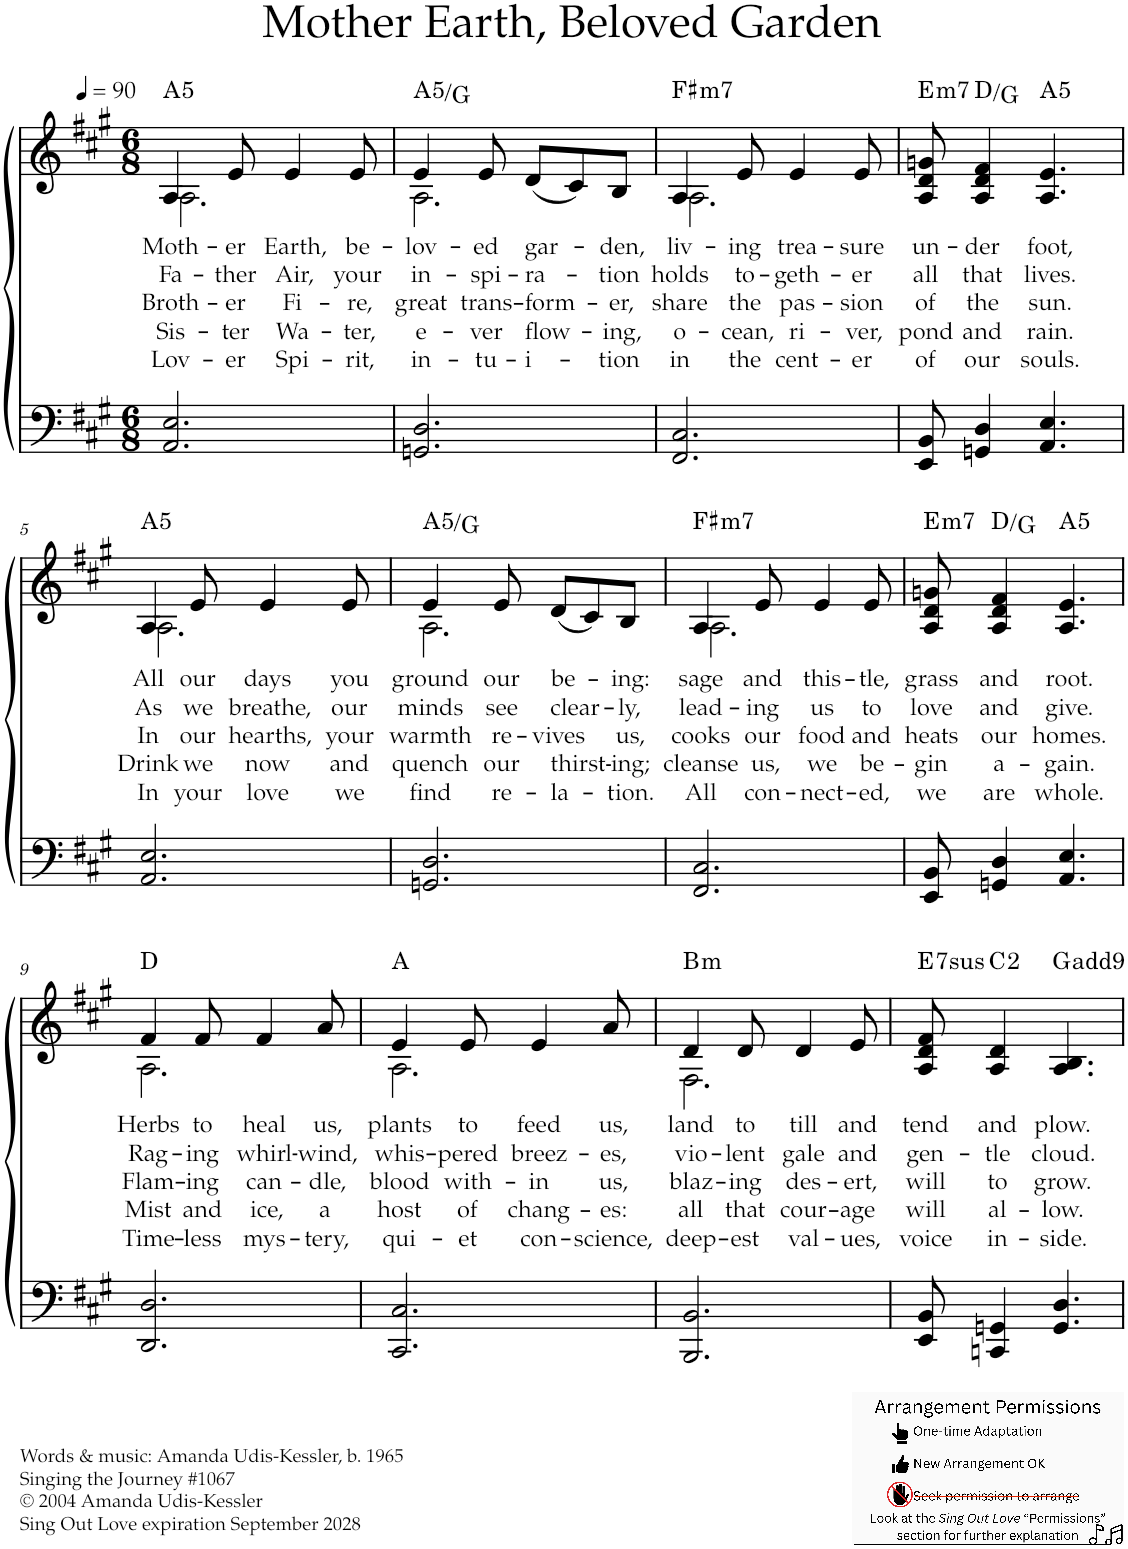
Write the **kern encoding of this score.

**kern	**kern	**text	**text	**text	**text	**text	**harte
*part1	*part1	*part1	*part1	*part1	*part1	*part1	*part1
*staff2	*staff1	*staff1	*staff1	*staff1	*staff1	*staff1	*
*I"Piano	*	*	*	*	*	*	*
*I'Pno.	*	*	*	*	*	*	*
*clefF4	*clefG2	*	*	*	*	*	*
*k[f#c#g#]	*k[f#c#g#]	*	*	*	*	*	*
*M6/8	*M6/8	*	*	*	*	*	*
*MM90	*MM90	*	*	*	*	*	*
=1	=1	=1	=1	=1	=1	=1	=1
!	!	!LO:LY:b	!LO:LY:b	!LO:LY:b	!LO:LY:b	!LO:LY:b	!LO:H:kt=5
*	*^	*	*	*	*	*	*
2.AA/ 2.E/	4A/	2.A\	Moth-	Fa-	Broth-	Sis-	Lov-	A:(1,5)
!	!	!	!LO:LY:b	!LO:LY:b	!LO:LY:b	!LO:LY:b	!LO:LY:b	!
.	8e/	.	-er	-ther	-er	-ter	-er	.
!	!	!	!LO:LY:b	!LO:LY:b	!LO:LY:b	!LO:LY:b	!LO:LY:b	!
.	4e/	.	Earth,	Air,	Fi-	Wa-	Spi-	.
!	!	!	!LO:LY:b	!LO:LY:b	!LO:LY:b	!LO:LY:b	!LO:LY:b	!
.	8e/	.	be-	your	-re,	-ter,	-rit,	.
=2	=2	=2	=2	=2	=2	=2	=2	=2
!	!	!	!LO:LY:b	!LO:LY:b	!LO:LY:b	!LO:LY:b	!LO:LY:b	!LO:H:kt=5
2.GGn/ 2.D/	4e/	2.A\	-lov-	in-	great	e-	in-	A:(1,5)/b7
!	!	!	!LO:LY:b	!LO:LY:b	!LO:LY:b	!LO:LY:b	!LO:LY:b	!
.	8e/	.	-ed	-spi-	trans-	-ver	-tu-	.
!	!	!	!LO:LY:b	!LO:LY:b	!LO:LY:b	!LO:LY:b	!LO:LY:b	!
.	(<8d/L	.	gar-	-ra-	-form-	flow-	-i-	.
.	8c#/)	.	.	.	.	.	.	.
!	!	!	!LO:LY:b	!LO:LY:b	!LO:LY:b	!LO:LY:b	!LO:LY:b	!
.	8B/J	.	-den,	-tion	-er,	-ing,	-tion	.
=3	=3	=3	=3	=3	=3	=3	=3	=3
!	!	!	!LO:LY:b	!LO:LY:b	!LO:LY:b	!LO:LY:b	!LO:LY:b	!LO:H:kt=m7
2.FF#/ 2.C#/	4A/	2.A\	liv-	holds	share	o-	in	F#:min7
!	!	!	!LO:LY:b	!LO:LY:b	!LO:LY:b	!LO:LY:b	!LO:LY:b	!
.	8e/	.	-ing	to-	the	-cean,	the	.
!	!	!	!LO:LY:b	!LO:LY:b	!LO:LY:b	!LO:LY:b	!LO:LY:b	!
.	4e/	.	trea-	-geth-	pas-	ri-	cent-	.
!	!	!	!LO:LY:b	!LO:LY:b	!LO:LY:b	!LO:LY:b	!LO:LY:b	!
.	8e/	.	-sure	-er	-sion	-ver,	-er	.
*	*v	*v	*	*	*	*	*	*
=4	=4	=4	=4	=4	=4	=4	=4
!	!	!LO:LY:b	!LO:LY:b	!LO:LY:b	!LO:LY:b	!LO:LY:b	!LO:H:kt=m7
8EE/ 8BB/	8A/ 8d/ 8gn/	un-	all	of	pond	of	E:min7
!	!	!LO:LY:b	!LO:LY:b	!LO:LY:b	!LO:LY:b	!LO:LY:b	!
4GGn/ 4D/	4A/ 4d/ 4f#/	-der	that	the	and	our	D:maj/4
!	!	!LO:LY:b	!LO:LY:b	!LO:LY:b	!LO:LY:b	!LO:LY:b	!LO:H:kt=5
4.AA/ 4.E/	4.A/ 4.e/	foot,	lives.	sun.	rain.	souls.	A:(1,5)
!!LO:LB:g=z
=5	=5	=5	=5	=5	=5	=5	=5
!	!	!LO:LY:b	!LO:LY:b	!LO:LY:b	!LO:LY:b	!LO:LY:b	!LO:H:kt=5
*	*^	*	*	*	*	*	*
2.AA/ 2.E/	4A/	2.A\	All	As	In	Drink	In	A:(1,5)
!	!	!	!LO:LY:b	!LO:LY:b	!LO:LY:b	!LO:LY:b	!LO:LY:b	!
.	8e/	.	our	we	our	we	your	.
!	!	!	!LO:LY:b	!LO:LY:b	!LO:LY:b	!LO:LY:b	!LO:LY:b	!
.	4e/	.	days	breathe,	hearths,	now	love	.
!	!	!	!LO:LY:b	!LO:LY:b	!LO:LY:b	!LO:LY:b	!LO:LY:b	!
.	8e/	.	you	our	your	and	we	.
=6	=6	=6	=6	=6	=6	=6	=6	=6
!	!	!	!LO:LY:b	!LO:LY:b	!LO:LY:b	!LO:LY:b	!LO:LY:b	!LO:H:kt=5
2.GGn/ 2.D/	4e/	2.A\	ground	minds	warmth	quench	find	A:(1,5)/b7
!	!	!	!LO:LY:b	!LO:LY:b	!LO:LY:b	!LO:LY:b	!LO:LY:b	!
.	8e/	.	our	see	re-	our	re-	.
!	!	!	!LO:LY:b	!LO:LY:b	!LO:LY:b	!LO:LY:b	!LO:LY:b	!
.	(<8d/L	.	be-	clear-	-vives	thirst-	-la-	.
.	8c#/)	.	.	.	.	.	.	.
!	!	!	!LO:LY:b	!LO:LY:b	!LO:LY:b	!LO:LY:b	!LO:LY:b	!
.	8B/J	.	-ing:	-ly,	us,	-ing;	-tion.	.
=7	=7	=7	=7	=7	=7	=7	=7	=7
!	!	!	!LO:LY:b	!LO:LY:b	!LO:LY:b	!LO:LY:b	!LO:LY:b	!LO:H:kt=m7
2.FF#/ 2.C#/	4A/	2.A\	sage	lead-	cooks	cleanse	All	F#:min7
!	!	!	!LO:LY:b	!LO:LY:b	!LO:LY:b	!LO:LY:b	!LO:LY:b	!
.	8e/	.	and	-ing	our	us,	con-	.
!	!	!	!LO:LY:b	!LO:LY:b	!LO:LY:b	!LO:LY:b	!LO:LY:b	!
.	4e/	.	this-	us	food	we	-nect-	.
!	!	!	!LO:LY:b	!LO:LY:b	!LO:LY:b	!LO:LY:b	!LO:LY:b	!
.	8e/	.	-tle,	to	and	be-	-ed,	.
*	*v	*v	*	*	*	*	*	*
=8	=8	=8	=8	=8	=8	=8	=8
!	!	!LO:LY:b	!LO:LY:b	!LO:LY:b	!LO:LY:b	!LO:LY:b	!LO:H:kt=m7
8EE/ 8BB/	8A/ 8d/ 8gn/	grass	love	heats	-gin	we	E:min7
!	!	!LO:LY:b	!LO:LY:b	!LO:LY:b	!LO:LY:b	!LO:LY:b	!
4GGn/ 4D/	4A/ 4d/ 4f#/	and	and	our	a-	are	D:maj/4
!	!	!LO:LY:b	!LO:LY:b	!LO:LY:b	!LO:LY:b	!LO:LY:b	!LO:H:kt=5
4.AA/ 4.E/	4.A/ 4.e/	root.	give.	homes.	-gain.	whole.	A:(1,5)
!!LO:LB:g=z
=9	=9	=9	=9	=9	=9	=9	=9
!	!	!LO:LY:b	!LO:LY:b	!LO:LY:b	!LO:LY:b	!LO:LY:b	!
*	*^	*	*	*	*	*	*
2.DD/ 2.D/	4f#/	2.A\	Herbs	Rag-	Flam-	Mist	Time-	D:maj
!	!	!	!LO:LY:b	!LO:LY:b	!LO:LY:b	!LO:LY:b	!LO:LY:b	!
.	8f#/	.	to	-ing	-ing	and	-less	.
!	!	!	!LO:LY:b	!LO:LY:b	!LO:LY:b	!LO:LY:b	!LO:LY:b	!
.	4f#/	.	heal	whirl-	can-	ice,	mys-	.
!	!	!	!LO:LY:b	!LO:LY:b	!LO:LY:b	!LO:LY:b	!LO:LY:b	!
.	8a/	.	us,	-wind,	-dle,	a	-tery,	.
=10	=10	=10	=10	=10	=10	=10	=10	=10
!	!	!	!LO:LY:b	!LO:LY:b	!LO:LY:b	!LO:LY:b	!LO:LY:b	!
2.CC#/ 2.C#/	4e/	2.A\	plants	whis-	blood	host	qui-	A:maj
!	!	!	!LO:LY:b	!LO:LY:b	!LO:LY:b	!LO:LY:b	!LO:LY:b	!
.	8e/	.	to	-pered	with-	of	-et	.
!	!	!	!LO:LY:b	!LO:LY:b	!LO:LY:b	!LO:LY:b	!LO:LY:b	!
.	4e/	.	feed	breez-	-in	chang-	con-	.
!	!	!	!LO:LY:b	!LO:LY:b	!LO:LY:b	!LO:LY:b	!LO:LY:b	!
.	8a/	.	us,	-es,	us,	-es:	-science,	.
=11	=11	=11	=11	=11	=11	=11	=11	=11
!	!	!	!LO:LY:b	!LO:LY:b	!LO:LY:b	!LO:LY:b	!LO:LY:b	!LO:H:kt=m
2.BBB/ 2.BB/	4d/	2.F#\	land	vio-	blaz-	all	deep-	B:min
!	!	!	!LO:LY:b	!LO:LY:b	!LO:LY:b	!LO:LY:b	!LO:LY:b	!
.	8d/	.	to	-lent	-ing	that	-est	.
!	!	!	!LO:LY:b	!LO:LY:b	!LO:LY:b	!LO:LY:b	!LO:LY:b	!
.	4d/	.	till	gale	des-	cour-	val-	.
!	!	!	!LO:LY:b	!LO:LY:b	!LO:LY:b	!LO:LY:b	!LO:LY:b	!
.	8e/	.	and	and	-ert,	-age	-ues,	.
*	*v	*v	*	*	*	*	*	*
=12	=12	=12	=12	=12	=12	=12	=12
!	!	!LO:LY:b	!LO:LY:b	!LO:LY:b	!LO:LY:b	!LO:LY:b	!LO:H:kt=7sus
8EE/ 8BB/	8A/ 8d/ 8f#/	tend	gen-	will	will	voice	E:sus4(7)
!	!	!LO:LY:b	!LO:LY:b	!LO:LY:b	!LO:LY:b	!LO:LY:b	!
4CCn/ 4GGn/	4A/ 4d/	and	-tle	to	al-	in-	C:maj(2)
!	!	!LO:LY:b	!LO:LY:b	!LO:LY:b	!LO:LY:b	!LO:LY:b	!
4.GG/ 4.D/	4.A/ 4.B/	plow.	cloud.	grow.	-low.	-side.	G:maj(9)
=	=	=	=	=	=	=	=
*-	*-	*-	*-	*-	*-	*-	*-
